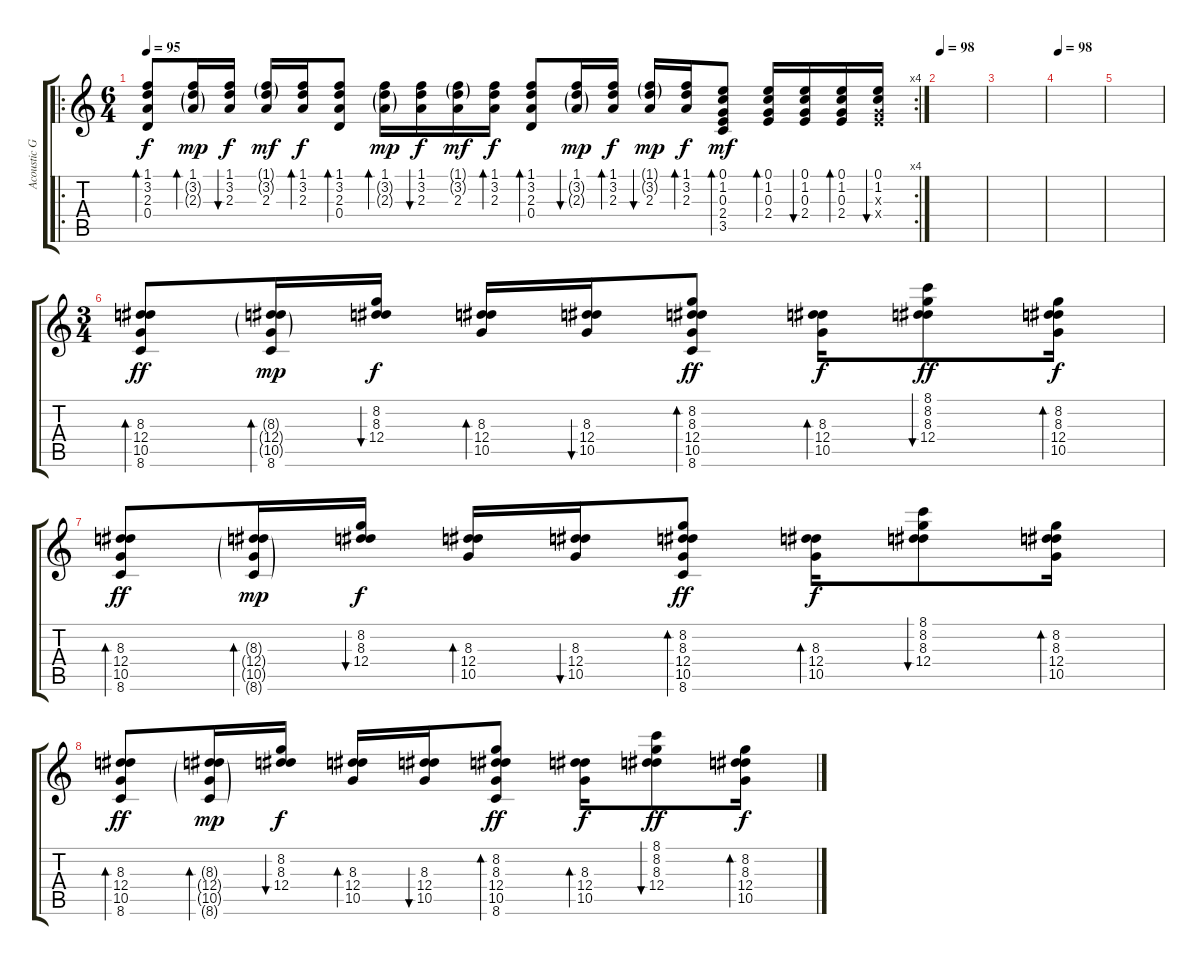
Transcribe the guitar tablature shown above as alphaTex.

\track ("Acoustic Guitar" "Acoustic G") {instrument acousticguitarsteel}
\staff {score tabs}
\tuning (E4 B3 G3 D3 A2 E2) {hide}
\ro
\rc 4
\ts (6 4)
\tempo 95
\clef g2
\ks c
(1.1 3.2 2.3 0.4).8{bd 60 dy f} (1.1 3.2{g} 2.3{g}).16{bd 60 dy mp} (1.1 3.2 2.3).16{bu 60 dy f} (1.1{g} 3.2{g} 2.3).16{dy mf} (1.1 3.2 2.3).16{bd 60 dy f} (1.1 3.2 2.3 0.4).8{bd 60} (1.1 3.2{g} 2.3{g}).16{bd 60 dy mp} (1.1 3.2 2.3).16{bu 60 dy f} (1.1{g} 3.2{g} 2.3).16{dy mf} (1.1 3.2 2.3).16{bd 60 dy f} (1.1 3.2 2.3 0.4).8{bd 60} (1.1 3.2{g} 2.3{g}).16{bu 60 dy mp} (1.1 3.2 2.3).16{bd 60 dy f} (1.1{g} 3.2{g} 2.3).16{bu 60 dy mp} (1.1 3.2 2.3).16{bd 60 dy f} (0.1 1.2 0.3 2.4 3.5).8{bd 60 dy mf} (0.1 1.2 0.3 2.4).16{bd 30} (0.1 1.2 0.3 2.4).16{bu 30} (0.1 1.2 0.3 2.4).16{bd 30} (0.1 1.2 0.3{x} 2.4{x}).16{bu 30} |
\tempo 98
|
|
\tempo 98
|
|
\ts (3 4)
(8.3 12.4 10.5 8.6).8{bd 60 dy ff volume 13 instrument acousticguitarnylon} (8.3{g} 12.4{g} 10.5{g} 8.6).16{bd 60 dy mp} (8.2 8.3 12.4).16{bu 60 dy f} (8.3 12.4 10.5).16{bd 60} (8.3 12.4 10.5).16{bu 60} (8.2 8.3 12.4 10.5 8.6).8{bd 60 dy ff} (8.3 12.4 10.5).16{bd 60 dy f} (8.1 8.2 8.3 12.4).8{bu 60 dy ff} (8.2 8.3 12.4 10.5).16{bd 60 dy f} |
(8.3 12.4 10.5 8.6).8{bd 60 dy ff} (8.3{g} 12.4{g} 10.5{g} 8.6{g}).16{bd 60 dy mp} (8.2 8.3 12.4).16{bu 60 dy f} (8.3 12.4 10.5).16{bd 60} (8.3 12.4 10.5).16{bu 60} (8.2 8.3 12.4 10.5 8.6).8{bd 60 dy ff} (8.3 12.4 10.5).16{bd 60 dy f} (8.1 8.2 8.3 12.4).8{bu 60} (8.2 8.3 12.4 10.5).16{bd 60} |
(8.3 12.4 10.5 8.6).8{bd 60 dy ff} (8.3{g} 12.4{g} 10.5{g} 8.6{g}).16{bd 60 dy mp} (8.2 8.3 12.4).16{bu 60 dy f} (8.3 12.4 10.5).16{bd 60} (8.3 12.4 10.5).16{bu 60} (8.2 8.3 12.4 10.5 8.6).8{bd 60 dy ff} (8.3 12.4 10.5).16{bd 60 dy f} (8.1 8.2 8.3 12.4).8{bu 60 dy ff} (8.2 8.3 12.4 10.5).16{bd 60 dy f}
